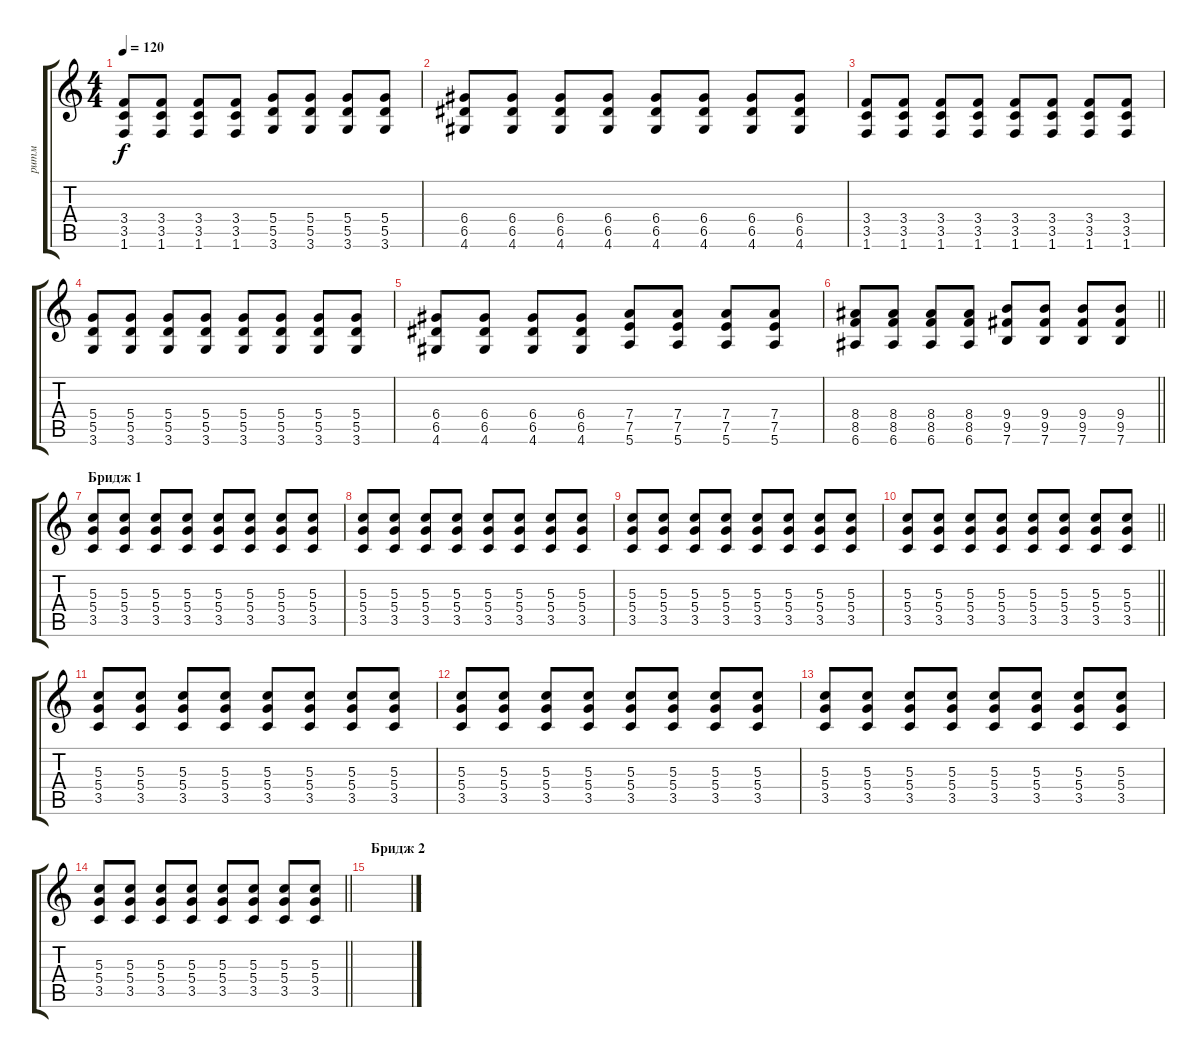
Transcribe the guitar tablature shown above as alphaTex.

\track ("ритм" "ритм") {instrument distortionguitar}
\staff {score tabs}
\tuning (E4 B3 G3 D3 A2 E2) {hide}
\ts (4 4)
\tempo 120
\clef g2
\ks c
(3.4 3.5 1.6).8{dy f} (3.4 3.5 1.6).8 (3.4 3.5 1.6).8 (3.4 3.5 1.6).8 (5.4 5.5 3.6).8 (5.4 5.5 3.6).8 (5.4 5.5 3.6).8 (5.4 5.5 3.6).8 |
(6.4 6.5 4.6).8 (6.4 6.5 4.6).8 (6.4 6.5 4.6).8 (6.4 6.5 4.6).8 (6.4 6.5 4.6).8 (6.4 6.5 4.6).8 (6.4 6.5 4.6).8 (6.4 6.5 4.6).8 |
(3.4 3.5 1.6).8 (3.4 3.5 1.6).8 (3.4 3.5 1.6).8 (3.4 3.5 1.6).8 (3.4 3.5 1.6).8 (3.4 3.5 1.6).8 (3.4 3.5 1.6).8 (3.4 3.5 1.6).8 |
(5.4 5.5 3.6).8 (5.4 5.5 3.6).8 (5.4 5.5 3.6).8 (5.4 5.5 3.6).8 (5.4 5.5 3.6).8 (5.4 5.5 3.6).8 (5.4 5.5 3.6).8 (5.4 5.5 3.6).8 |
(6.4 6.5 4.6).8 (6.4 6.5 4.6).8 (6.4 6.5 4.6).8 (6.4 6.5 4.6).8 (7.4 7.5 5.6).8 (7.4 7.5 5.6).8 (7.4 7.5 5.6).8 (7.4 7.5 5.6).8 |
\barLineRight lightlight
(8.4 8.5 6.6).8 (8.4 8.5 6.6).8 (8.4 8.5 6.6).8 (8.4 8.5 6.6).8 (9.4 9.5 7.6).8 (9.4 9.5 7.6).8 (9.4 9.5 7.6).8 (9.4 9.5 7.6).8 |
\section ("" "Бридж 1")
(5.3 5.4 3.5).8 (5.3 5.4 3.5).8 (5.3 5.4 3.5).8 (5.3 5.4 3.5).8 (5.3 5.4 3.5).8 (5.3 5.4 3.5).8 (5.3 5.4 3.5).8 (5.3 5.4 3.5).8 |
(5.3 5.4 3.5).8 (5.3 5.4 3.5).8 (5.3 5.4 3.5).8 (5.3 5.4 3.5).8 (5.3 5.4 3.5).8 (5.3 5.4 3.5).8 (5.3 5.4 3.5).8 (5.3 5.4 3.5).8 |
(5.3 5.4 3.5).8 (5.3 5.4 3.5).8 (5.3 5.4 3.5).8 (5.3 5.4 3.5).8 (5.3 5.4 3.5).8 (5.3 5.4 3.5).8 (5.3 5.4 3.5).8 (5.3 5.4 3.5).8 |
\barLineRight lightlight
(5.3 5.4 3.5).8 (5.3 5.4 3.5).8 (5.3 5.4 3.5).8 (5.3 5.4 3.5).8 (5.3 5.4 3.5).8 (5.3 5.4 3.5).8 (5.3 5.4 3.5).8 (5.3 5.4 3.5).8 |
(5.3 5.4 3.5).8 (5.3 5.4 3.5).8 (5.3 5.4 3.5).8 (5.3 5.4 3.5).8 (5.3 5.4 3.5).8 (5.3 5.4 3.5).8 (5.3 5.4 3.5).8 (5.3 5.4 3.5).8 |
(5.3 5.4 3.5).8 (5.3 5.4 3.5).8 (5.3 5.4 3.5).8 (5.3 5.4 3.5).8 (5.3 5.4 3.5).8 (5.3 5.4 3.5).8 (5.3 5.4 3.5).8 (5.3 5.4 3.5).8 |
(5.3 5.4 3.5).8 (5.3 5.4 3.5).8 (5.3 5.4 3.5).8 (5.3 5.4 3.5).8 (5.3 5.4 3.5).8 (5.3 5.4 3.5).8 (5.3 5.4 3.5).8 (5.3 5.4 3.5).8 |
\barLineRight lightlight
(5.3 5.4 3.5).8 (5.3 5.4 3.5).8 (5.3 5.4 3.5).8 (5.3 5.4 3.5).8 (5.3 5.4 3.5).8 (5.3 5.4 3.5).8 (5.3 5.4 3.5).8 (5.3 5.4 3.5).8 |
\section ("" "Бридж 2")
